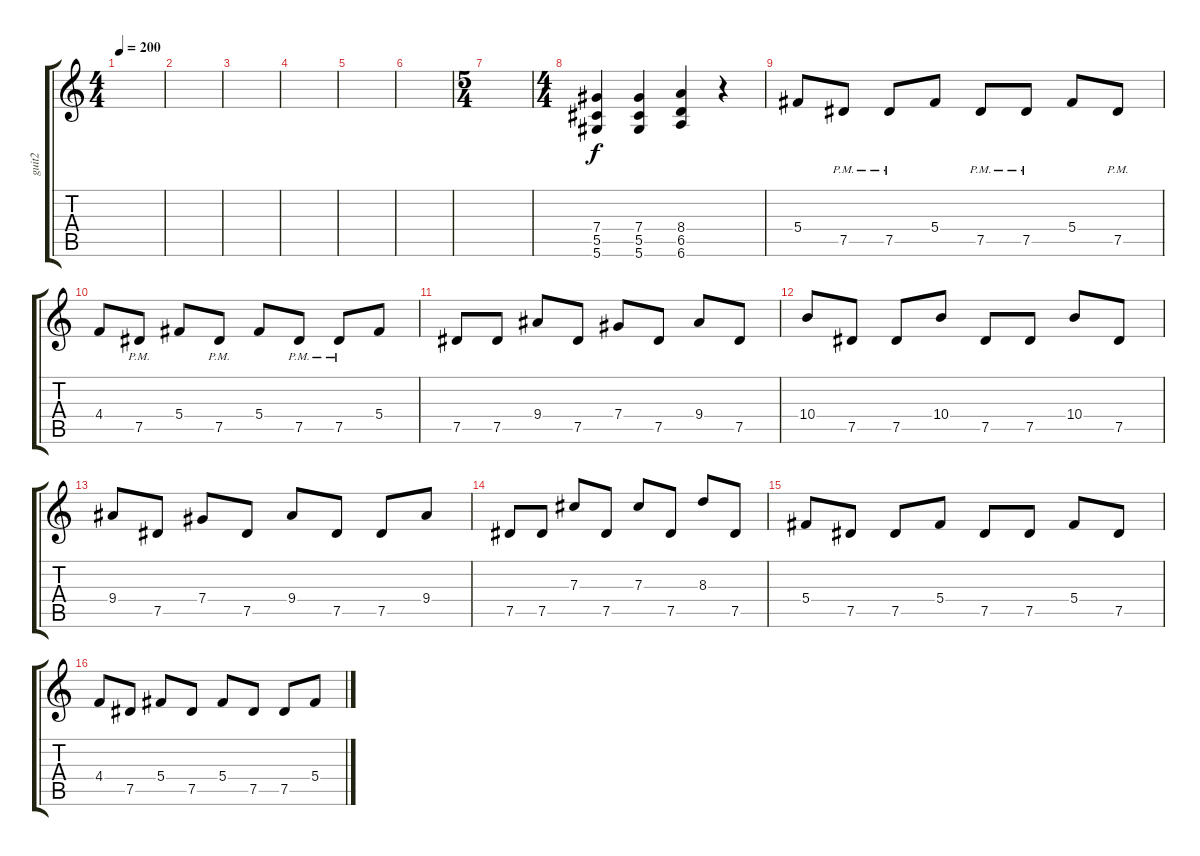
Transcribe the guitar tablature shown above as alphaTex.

\track ("guit2" "guit2") {instrument distortionguitar}
\staff {score tabs}
\tuning (Eb4 Bb3 Gb3 Db3 Ab2 Eb2) {hide}
\ts (4 4)
\tempo 200
\clef g2
\ks c
|
|
|
|
|
|
\ts (5 4)
|
\ts (4 4)
(7.4 5.5 5.6).4 (7.4 5.5 5.6).4 (8.4 6.5 6.6).4 r.4 |
5.4.8 7.5{pm}.8 7.5{pm}.8 5.4.8 7.5{pm}.8 7.5{pm}.8 5.4.8 7.5{pm}.8 |
4.4.8 7.5{pm}.8 5.4.8 7.5{pm}.8 5.4.8 7.5{pm}.8 7.5{pm}.8 5.4.8 |
7.5.8 7.5.8 9.4.8 7.5.8 7.4.8 7.5.8 9.4.8 7.5.8 |
10.4.8 7.5.8 7.5.8 10.4.8 7.5.8 7.5.8 10.4.8 7.5.8 |
9.4.8 7.5.8 7.4.8 7.5.8 9.4.8 7.5.8 7.5.8 9.4.8 |
7.5.8 7.5.8 7.3.8 7.5.8 7.3.8 7.5.8 8.3.8 7.5.8 |
5.4.8 7.5.8 7.5.8 5.4.8 7.5.8 7.5.8 5.4.8 7.5.8 |
4.4.8 7.5.8 5.4.8 7.5.8 5.4.8 7.5.8 7.5.8 5.4.8
